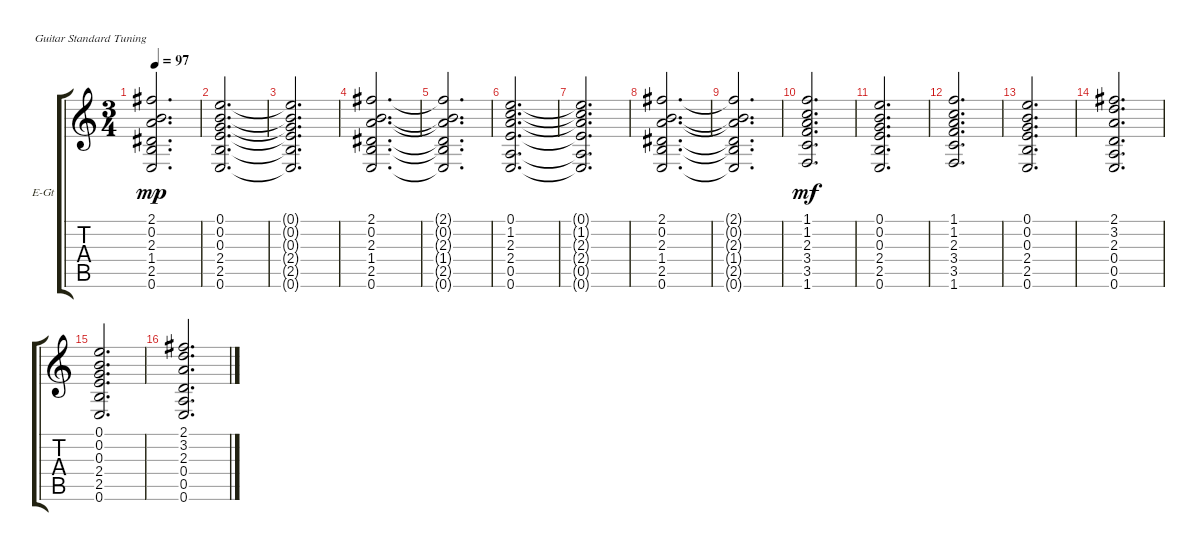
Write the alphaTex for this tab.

\defaultSystemsLayout 4
\bracketExtendMode groupsimilarinstruments
\firstSystemTrackNameOrientation horizontal
\otherSystemsTrackNameOrientation horizontal
\track ("Electric Guitar" "E-Gt") {instrument electricguitarclean}
\staff {score tabs}
\tuning (E4 B3 G3 D3 A2 E2)
\ts (3 4)
\tempo 97
\clef g2
\scale
0.333333
\ks c
(0.6{t} 2.5{t} 1.4{t} 2.3{t} 0.2{t} 2.1{t}).2{d dy mp} |
\scale
0.333333 (0.6 2.5 2.4 0.3 0.2 0.1).2{d} |
\scale
0.333333 (0.6{t} 2.5{t} 2.4{t} 0.3{t} 0.2{t} 0.1{t}).2{d} |
\scale
0.333333 (0.6 2.5 1.4 2.3 0.2 2.1).2{d} |
\scale
0.333333 (0.6{t} 2.5{t} 1.4{t} 2.3{t} 0.2{t} 2.1{t}).2{d} |
\scale
0.333333 (0.6 0.5 2.4 2.3 1.2 0.1).2{d} |
\scale
0.333333 (0.6{t} 0.5{t} 2.4{t} 2.3{t} 1.2{t} 0.1{t}).2{d} |
\scale
0.333333 (0.6 2.5 1.4 2.3 0.2 2.1).2{d} |
\scale
0.333333 (0.6{t} 2.5{t} 1.4{t} 2.3{t} 0.2{t} 2.1{t}).2{d} |
\scale
0.333333 (1.6 3.5 3.4 2.3 1.2 1.1).2{d dy mf} |
\scale
0.333333 (0.6 2.5 2.4 0.3 0.2 0.1).2{d} |
\scale
0.333333 (1.6 3.5 3.4 2.3 1.2 1.1).2{d} |
\scale
0.333333 (0.6 2.5 2.4 0.3 0.2 0.1).2{d} |
\scale
0.333333 (0.6 0.5 0.4 2.3 3.2 2.1).2{d} |
\scale
0.333333 (0.6 2.5 2.4 0.3 0.2 0.1).2{d} |
\scale
0.333333 (0.6 0.5 0.4 2.3 3.2 2.1).2{d}
